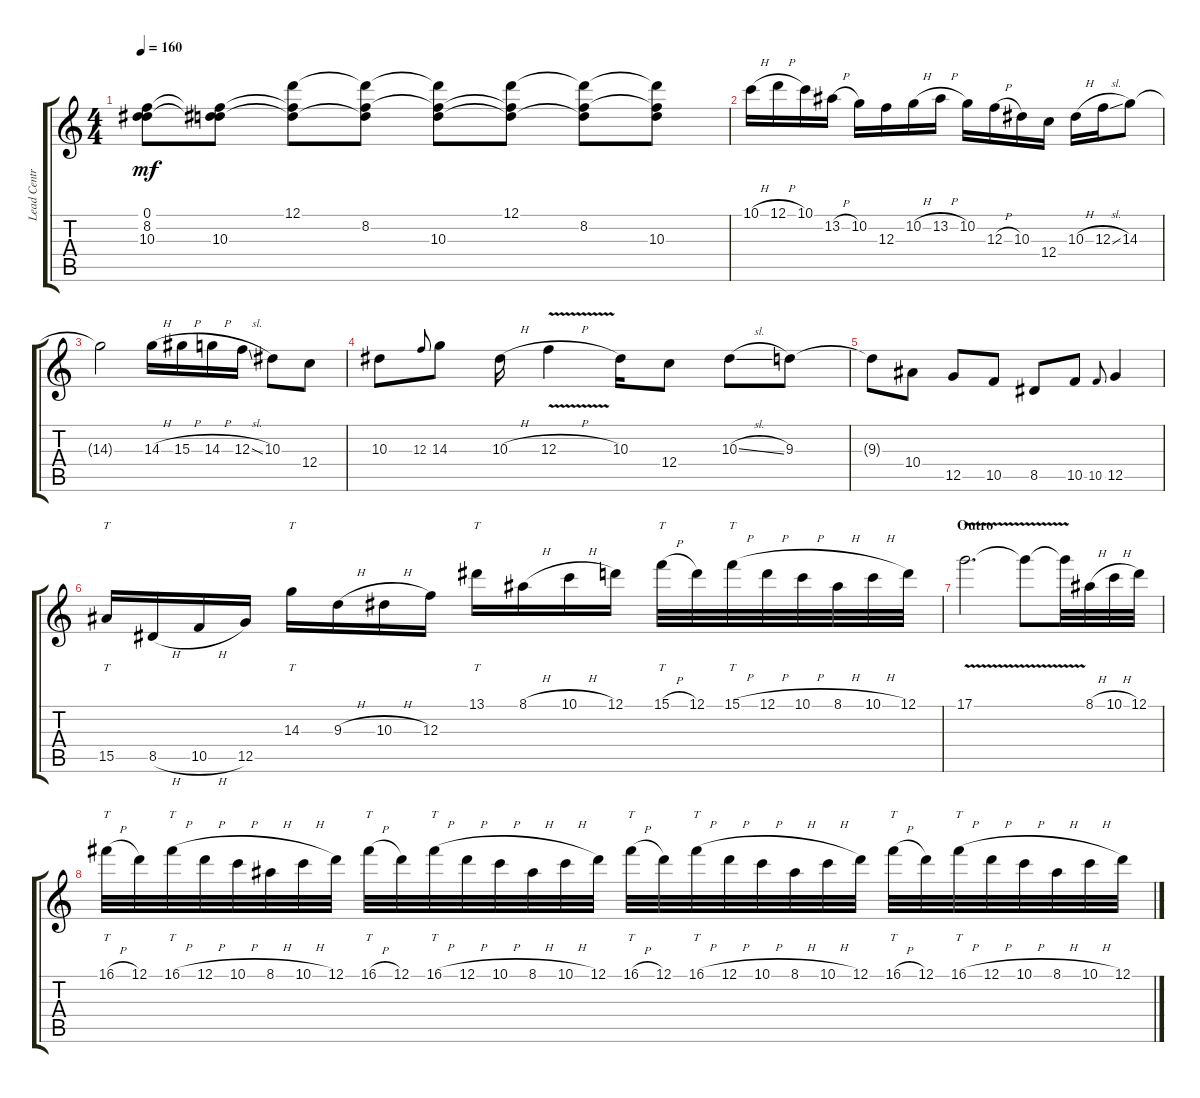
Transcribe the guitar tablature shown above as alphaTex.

\track ("Lead Centre" "Lead Centr") {instrument distortionguitar}
\staff {score tabs}
\tuning (D4 A3 F3 C3 G2 C2) {hide}
\ts (4 4)
\tempo 160
\clef g2
\ks c
(0.1{t} 8.2 10.3{t}).8{dy mf} (0.1{t} 8.2{t} 10.3).8 (12.1 8.2{t} 10.3{t}).8 (12.1{t} 8.2 10.3{t}).8 (12.1{t} 8.2{t} 10.3).8 (12.1 8.2{t} 10.3{t}).8 (12.1{t} 8.2 10.3{t}).8 (12.1{t} 8.2{t} 10.3).8 |
10.1{h}.16 12.1{h}.16 10.1.16 13.2{h}.16 10.2.16 12.3.16 10.2{h}.16 13.2{h}.16 10.2.16 12.3{h}.16 10.3.16 12.4.16 10.3{h}.16 12.3{sl}.16 14.3.8 |
14.3{t}.2 14.3{h}.16 15.3{h}.16 14.3{h}.16 12.3{sl}.16 10.3.8 12.4.8 |
10.3.8 12.3.8{gr onbeat} 14.3.8 10.3{h}.16 12.3{v h}.4 10.3.16 12.4.8 10.3{sl}.8 9.3.8 |
9.3{t}.8 10.4.8 12.5.8 10.5.8 8.5.8 10.5.8 10.5.8{gr onbeat} 12.5.4 |
15.5.16{tt} 8.5{h}.16 10.5{h}.16 12.5.16 14.3.16{tt} 9.3{h}.16 10.3{h}.16 12.3.16 13.1.16{tt} 8.1{h}.16 10.1{h}.16 12.1.16 15.1{h}.32{tt} 12.1.32 15.1{h}.32{tt} 12.1{h}.32 10.1{h}.32 8.1{h}.32 10.1{h}.32 12.1.32 |
\section ("" "Outro")
17.1{v}.2{d} 17.1{v t}.8 17.1{v t}.32 8.1{h}.32 10.1{h}.32 12.1.32 |
16.1{h}.32{tt} 12.1.32 16.1{h}.32{tt} 12.1{h}.32 10.1{h}.32 8.1{h}.32 10.1{h}.32 12.1.32 16.1{h}.32{tt} 12.1.32 16.1{h}.32{tt} 12.1{h}.32 10.1{h}.32 8.1{h}.32 10.1{h}.32 12.1.32 16.1{h}.32{tt} 12.1.32 16.1{h}.32{tt} 12.1{h}.32 10.1{h}.32 8.1{h}.32 10.1{h}.32 12.1.32 16.1{h}.32{tt} 12.1.32 16.1{h}.32{tt} 12.1{h}.32 10.1{h}.32 8.1{h}.32 10.1{h}.32 12.1.32
